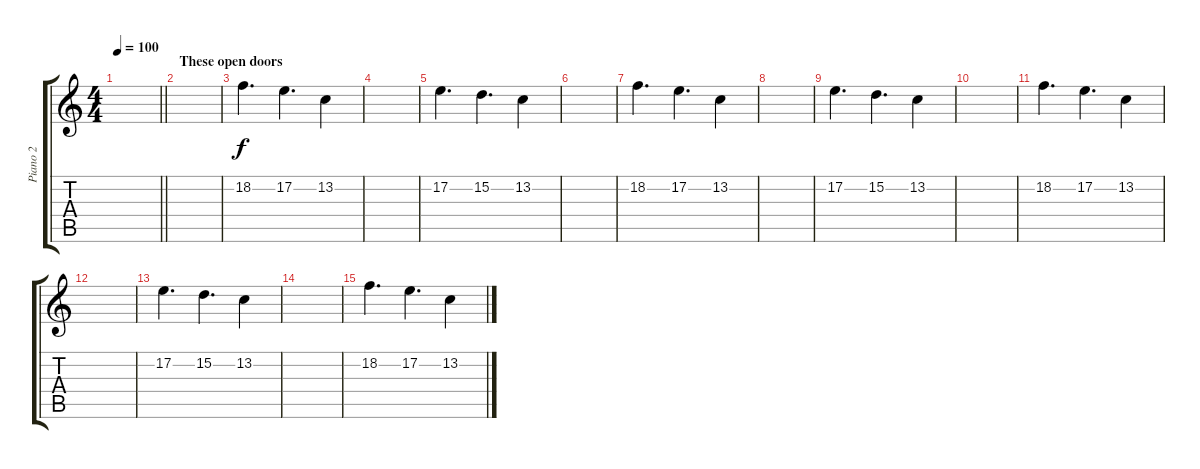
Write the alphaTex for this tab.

\track ("Piano 2" "Piano 2") {instrument acousticgrandpiano}
\staff {score tabs}
\tuning (E4 B3 G3 D3 A2 E2) {hide}
\ts (4 4)
\tempo 100
\clef g2
\barLineRight lightlight
\ks c
|
\section ("" "These open doors")
|
18.2.4{d} 17.2.4{d} 13.2.4 |
|
17.2.4{d} 15.2.4{d} 13.2.4 |
|
18.2.4{d} 17.2.4{d} 13.2.4 |
|
17.2.4{d} 15.2.4{d} 13.2.4 |
|
18.2.4{d} 17.2.4{d} 13.2.4 |
|
17.2.4{d} 15.2.4{d} 13.2.4 |
|
18.2.4{d} 17.2.4{d} 13.2.4
